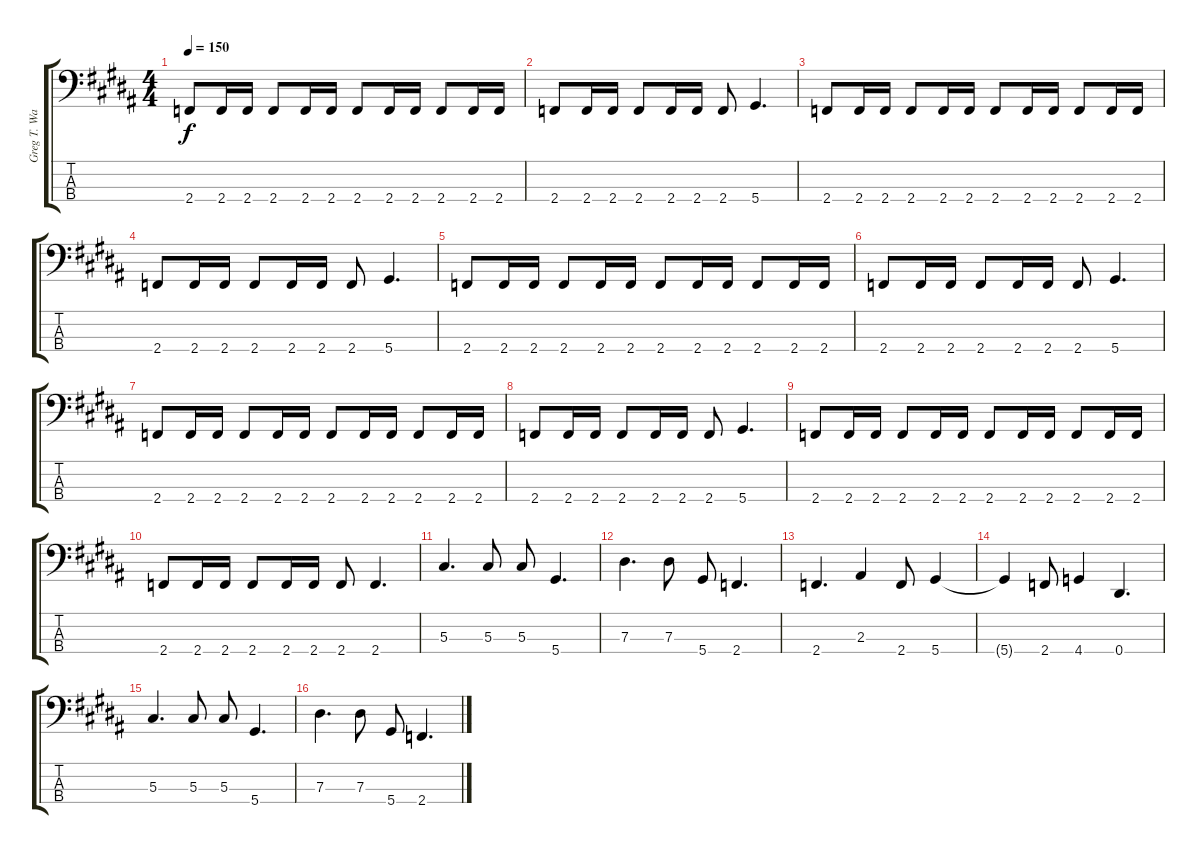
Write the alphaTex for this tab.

\track ("Greg T. Walker Bass" "Greg T. Wa") {instrument electricbassfinger}
\staff {score tabs}
\tuning (Gb2 Db2 Ab1 Eb1) {hide}
\ts (4 4)
\tempo 150
\clef f4
\ks b
2.4.8{dy f} 2.4.16 2.4.16 2.4.8 2.4.16 2.4.16 2.4.8 2.4.16 2.4.16 2.4.8 2.4.16 2.4.16 |
2.4.8 2.4.16 2.4.16 2.4.8 2.4.16 2.4.16 2.4.8 5.4.4{d} |
2.4.8 2.4.16 2.4.16 2.4.8 2.4.16 2.4.16 2.4.8 2.4.16 2.4.16 2.4.8 2.4.16 2.4.16 |
2.4.8 2.4.16 2.4.16 2.4.8 2.4.16 2.4.16 2.4.8 5.4.4{d} |
2.4.8 2.4.16 2.4.16 2.4.8 2.4.16 2.4.16 2.4.8 2.4.16 2.4.16 2.4.8 2.4.16 2.4.16 |
2.4.8 2.4.16 2.4.16 2.4.8 2.4.16 2.4.16 2.4.8 5.4.4{d} |
2.4.8 2.4.16 2.4.16 2.4.8 2.4.16 2.4.16 2.4.8 2.4.16 2.4.16 2.4.8 2.4.16 2.4.16 |
2.4.8 2.4.16 2.4.16 2.4.8 2.4.16 2.4.16 2.4.8 5.4.4{d} |
2.4.8 2.4.16 2.4.16 2.4.8 2.4.16 2.4.16 2.4.8 2.4.16 2.4.16 2.4.8 2.4.16 2.4.16 |
2.4.8 2.4.16 2.4.16 2.4.8 2.4.16 2.4.16 2.4.8 2.4.4{d} |
5.3.4{d} 5.3.8 5.3.8 5.4.4{d} |
7.3.4{d} 7.3.8 5.4.8 2.4.4{d} |
2.4.4{d} 2.3.4 2.4.8 5.4.4 |
5.4{t}.4 2.4.8 4.4.4 0.4.4{d} |
5.3.4{d} 5.3.8 5.3.8 5.4.4{d} |
7.3.4{d} 7.3.8 5.4.8 2.4.4{d}
